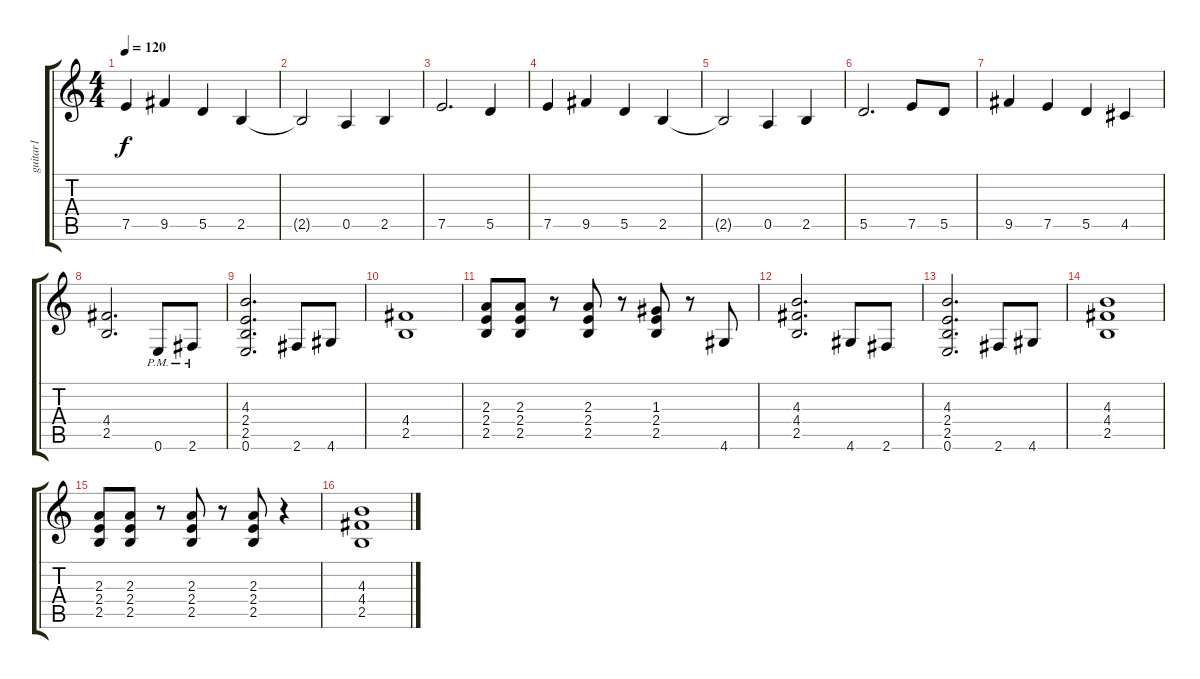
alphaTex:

\track ("guitar1" "guitar1") {instrument overdrivenguitar}
\staff {score tabs}
\tuning (E4 B3 G3 D3 A2 E2) {hide}
\ts (4 4)
\tempo 120
\clef g2
\ks c
7.5.4{dy f} 9.5.4 5.5.4 2.5.4 |
2.5{t}.2 0.5.4 2.5.4 |
7.5.2{d} 5.5.4 |
7.5.4 9.5.4 5.5.4 2.5.4 |
2.5{t}.2 0.5.4 2.5.4 |
5.5.2{d} 7.5.8 5.5.8 |
9.5.4 7.5.4 5.5.4 4.5.4 |
(4.4 2.5).2{d} 0.6{pm}.8 2.6{pm}.8 |
(4.3 2.4 2.5 0.6).2{d} 2.6.8 4.6.8 |
(4.4 2.5).1 |
(2.3 2.4 2.5).8 (2.3 2.4 2.5).8 r.8 (2.3 2.4 2.5).8 r.8 (1.3 2.4 2.5).8 r.8 4.6.8 |
(4.3 4.4 2.5).2{d} 4.6.8 2.6.8 |
(4.3 2.4 2.5 0.6).2{d} 2.6.8 4.6.8 |
(4.3 4.4 2.5).1 |
(2.3 2.4 2.5).8 (2.3 2.4 2.5).8 r.8 (2.3 2.4 2.5).8 r.8 (2.3 2.4 2.5).8 r.4 |
(4.3 4.4 2.5).1
